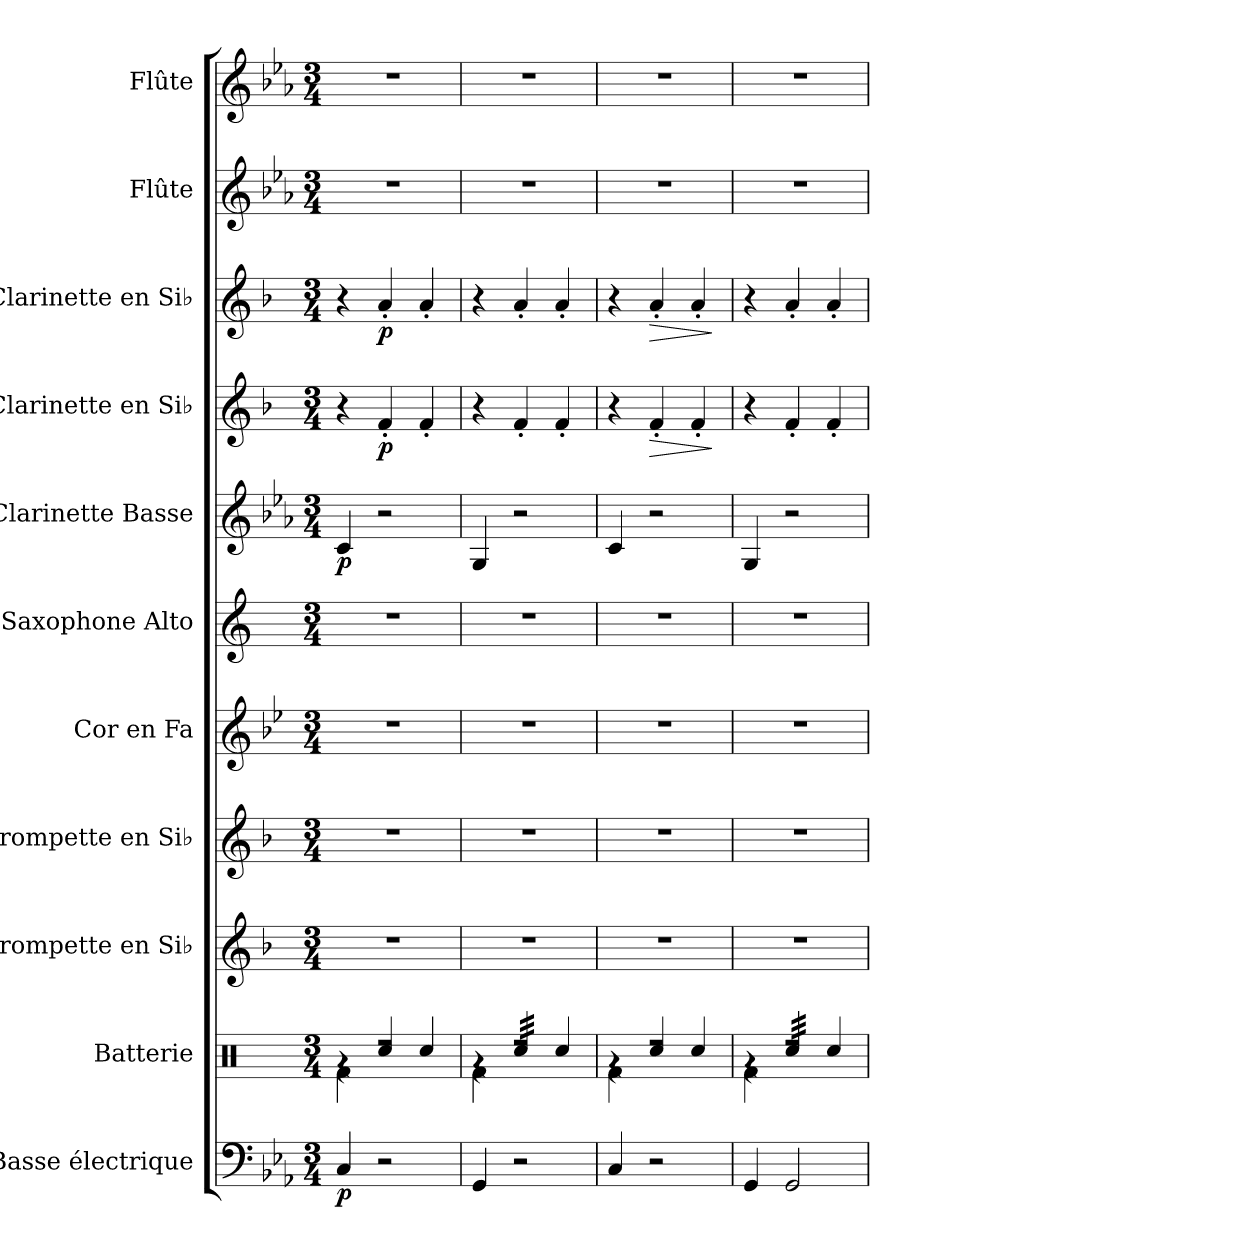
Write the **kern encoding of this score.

**kern	**dynam	**kern	**kern	**kern	**kern	**kern	**kern	**dynam	**kern	**dynam	**kern	**dynam	**kern	**kern
*part11	*part11	*part10	*part9	*part8	*part7	*part6	*part5	*part5	*part4	*part4	*part3	*part3	*part2	*part1
*staff11	*staff11	*staff10	*staff9	*staff8	*staff7	*staff6	*staff5	*staff5	*staff4	*staff4	*staff3	*staff3	*staff2	*staff1
*I"Basse électrique	*	*I"Batterie	*I"Trompette en Si♭	*I"Trompette en Si♭	*I"Cor en Fa	*I"Saxophone Alto	*I"Clarinette Basse	*	*I"Clarinette en Si♭	*	*I"Clarinette en Si♭	*	*I"Flûte	*I"Flûte
*I'B. él.	*	*I'Batt.	*I'Tromp. Si♭	*I'Tromp. Si♭	*I'Cor Fa	*I'Sax. A.	*I'Cl. basse	*	*I'Clar. Si♭	*	*I'Clar. Si♭	*	*I'Fl.	*I'Fl.
*clefF4	*	*clefX	*clefG2	*clefG2	*clefG2	*clefG2	*clefG2	*	*clefG2	*	*clefG2	*	*clefG2	*clefG2
*ITrd7c12	*	*	*ITrd1c2	*ITrd1c2	*ITrd4c7	*ITrd5c9	*ITrd8c14	*	*ITrd1c2	*	*ITrd1c2	*	*	*
*k[b-e-a-]	*	*k[]	*k[b-e-a-]	*k[b-e-a-]	*k[b-e-a-]	*k[b-e-a-]	*k[b-e-a-]	*	*k[b-e-a-]	*	*k[b-e-a-]	*	*k[b-e-a-]	*k[b-e-a-]
*M3/4	*	*M3/4	*M3/4	*M3/4	*M3/4	*M3/4	*M3/4	*	*M3/4	*	*M3/4	*	*M3/4	*M3/4
*MM180	*	*MM180	*MM180	*MM180	*MM180	*MM180	*MM180	*	*MM180	*	*MM180	*	*MM180	*MM180
=1	=1	=1	=1	=1	=1	=1	=1	=1	=1	=1	=1	=1	=1	=1
*	*	*^	*	*	*	*	*	*	*	*	*	*	*	*
!	!LO:DY:b	!	!	!	!	!	!	!	!LO:DY:b	!	!	!	!	!	!
4CC/	p	4rg	4Rf\	2.r	2.r	2.r	2.r	4C/	p	4r	.	4r	.	2.r	2.r
!	!	!	!	!	!	!	!	!	!	!	!LO:DY:b	!	!LO:DY:b	!	!
2r	.	4Rcc/	2rdd	.	.	.	.	2r	.	4e-'/	p	4g'/	p	.	.
.	.	4Rcc/	.	.	.	.	.	.	.	4e-'/	.	4g'/	.	.	.
=2	=2	=2	=2	=2	=2	=2	=2	=2	=2	=2	=2	=2	=2	=2	=2
4GGG/	.	4rg	4Rf\	2.r	2.r	2.r	2.r	4GG/	.	4r	.	4r	.	2.r	2.r
*	*	*tremolo	*	*	*	*	*	*	*	*	*	*	*	*	*
2r	.	32Rcc/LLL	2rdd	.	.	.	.	2r	.	4e-'/	.	4g'/	.	.	.
.	.	32Rcc/	.	.	.	.	.	.	.	.	.	.	.	.	.
.	.	32Rcc/	.	.	.	.	.	.	.	.	.	.	.	.	.
.	.	32Rcc/	.	.	.	.	.	.	.	.	.	.	.	.	.
.	.	32Rcc/	.	.	.	.	.	.	.	.	.	.	.	.	.
.	.	32Rcc/	.	.	.	.	.	.	.	.	.	.	.	.	.
.	.	32Rcc/	.	.	.	.	.	.	.	.	.	.	.	.	.
.	.	32Rcc/JJJ	.	.	.	.	.	.	.	.	.	.	.	.	.
*	*	*Xtremolo	*	*	*	*	*	*	*	*	*	*	*	*	*
.	.	4Rcc/	.	.	.	.	.	.	.	4e-'/	.	4g'/	.	.	.
=3	=3	=3	=3	=3	=3	=3	=3	=3	=3	=3	=3	=3	=3	=3	=3
4CC/	.	4rg	4Rf\	2.r	2.r	2.r	2.r	4C/	.	4r	.	4r	.	2.r	2.r
!	!	!	!	!	!	!	!	!	!	!	!LO:HP:b	!	!LO:HP:b	!	!
2r	.	4Rcc/	2rdd	.	.	.	.	2r	.	4e-'/	>	4g'/	>	.	.
.	.	4Rcc/	.	.	.	.	.	.	.	4e-'/	.	4g'/	.	.	.
*	*	*v	*v	*	*	*	*	*	*	*	*	*	*	*	*
.	.	.	.	.	.	.	.	.	.	]	.	]	.	.
=4	=4	=4	=4	=4	=4	=4	=4	=4	=4	=4	=4	=4	=4	=4
*	*	*^	*	*	*	*	*	*	*	*	*	*	*	*
4GGG/	.	4rg	4Rf\	2.r	2.r	2.r	2.r	4GG/	.	4r	.	4r	.	2.r	2.r
*	*	*tremolo	*	*	*	*	*	*	*	*	*	*	*	*	*
2GGG/	.	32Rcc/LLL	2rdd	.	.	.	.	2r	.	4e-'/	.	4g'/	.	.	.
.	.	32Rcc/	.	.	.	.	.	.	.	.	.	.	.	.	.
.	.	32Rcc/	.	.	.	.	.	.	.	.	.	.	.	.	.
.	.	32Rcc/	.	.	.	.	.	.	.	.	.	.	.	.	.
.	.	32Rcc/	.	.	.	.	.	.	.	.	.	.	.	.	.
.	.	32Rcc/	.	.	.	.	.	.	.	.	.	.	.	.	.
.	.	32Rcc/	.	.	.	.	.	.	.	.	.	.	.	.	.
.	.	32Rcc/JJJ	.	.	.	.	.	.	.	.	.	.	.	.	.
*	*	*Xtremolo	*	*	*	*	*	*	*	*	*	*	*	*	*
.	.	4Rcc/	.	.	.	.	.	.	.	4e-'/	.	4g'/	.	.	.
*	*	*v	*v	*	*	*	*	*	*	*	*	*	*	*	*
=	=	=	=	=	=	=	=	=	=	=	=	=	=	=
*-	*-	*-	*-	*-	*-	*-	*-	*-	*-	*-	*-	*-	*-	*-
